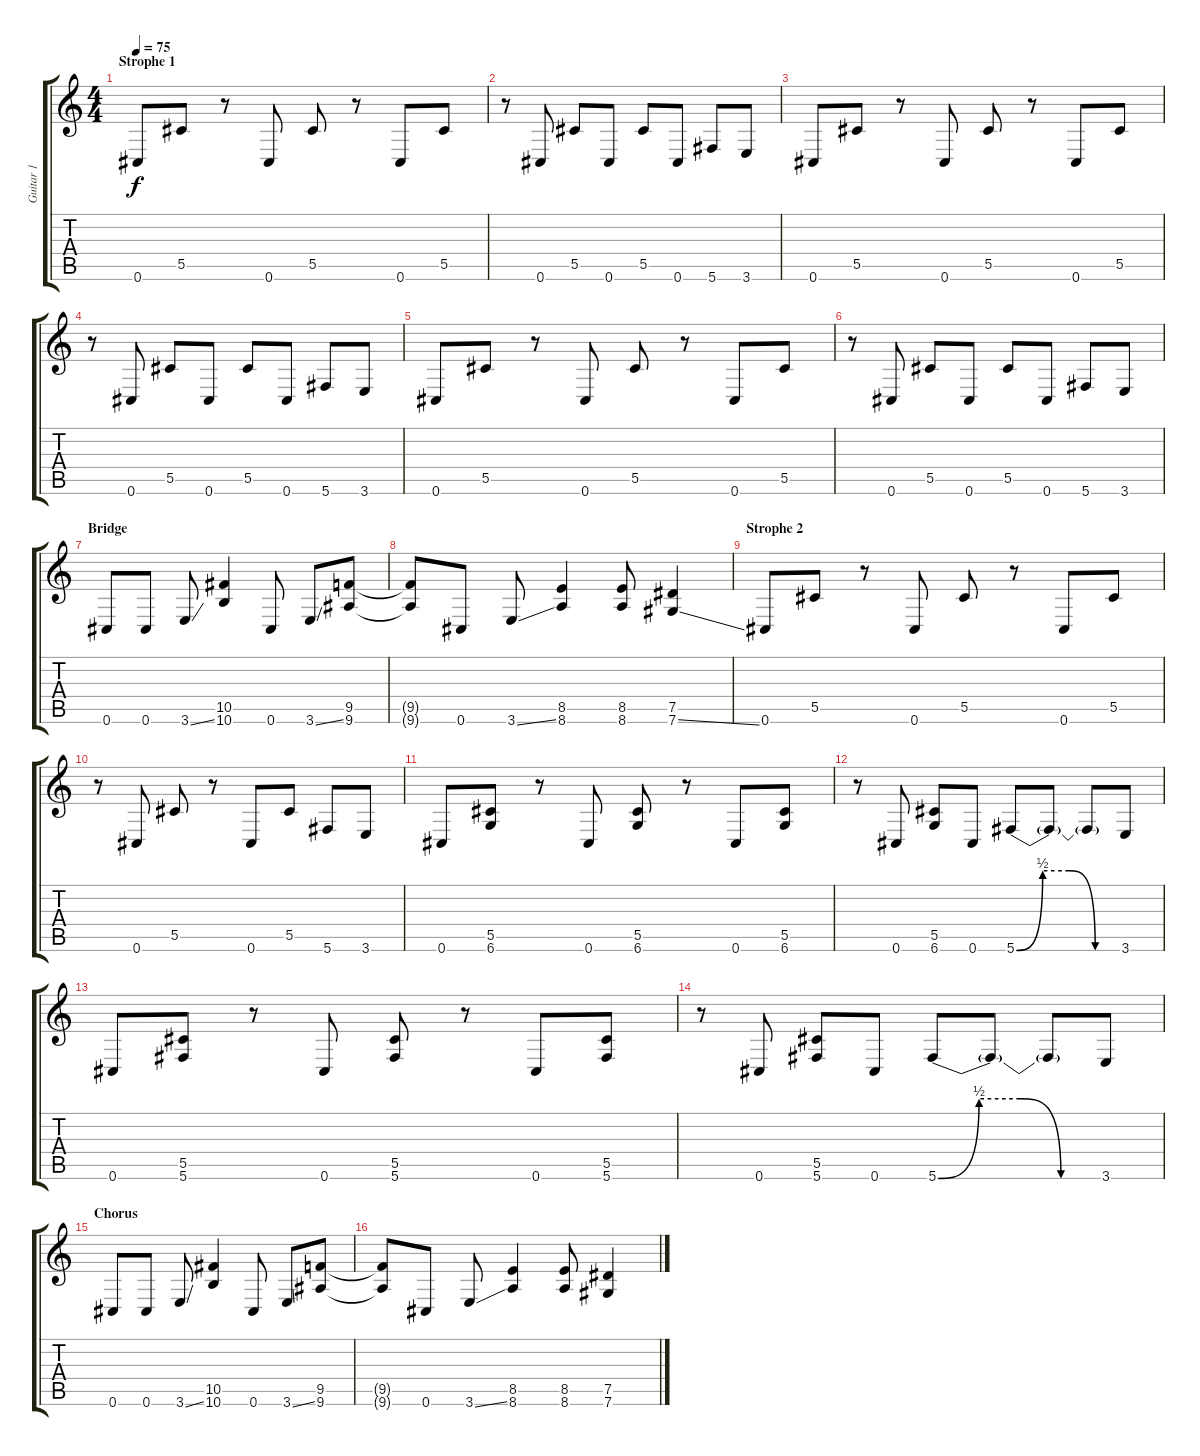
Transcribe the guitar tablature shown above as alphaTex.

\track ("Guitar 1" "Guitar 1") {instrument overdrivenguitar}
\staff {score tabs}
\tuning (Eb4 Bb3 Gb3 Db3 Ab2 Db2) {hide}
\ts (4 4)
\section ("" "Strophe 1")
\tempo 75
\clef g2
\ks c
0.6.8{dy f} 5.5.8 r.8 0.6.8 5.5.8 r.8 0.6.8 5.5.8 |
r.8 0.6.8 5.5.8 0.6.8 5.5.8 0.6.8 5.6.8 3.6.8 |
0.6.8 5.5.8 r.8 0.6.8 5.5.8 r.8 0.6.8 5.5.8 |
r.8 0.6.8 5.5.8 0.6.8 5.5.8 0.6.8 5.6.8 3.6.8 |
0.6.8 5.5.8 r.8 0.6.8 5.5.8 r.8 0.6.8 5.5.8 |
r.8 0.6.8 5.5.8 0.6.8 5.5.8 0.6.8 5.6.8 3.6.8 |
\section ("" "Bridge")
0.6.8 0.6.8 3.6{ss}.8 (10.5 10.6).4 0.6.8 3.6{ss}.8 (9.5 9.6).8 |
(9.5{t} 9.6{t}).8 0.6.8 3.6{ss}.8 (8.5 8.6).4 (8.5 8.6).8 (7.5 7.6{ss}).4 |
\section ("" "Strophe 2")
0.6.8 5.5.8 r.8 0.6.8 5.5.8 r.8 0.6.8 5.5.8 |
r.8 0.6.8 5.5.8 r.8 0.6.8 5.5.8 5.6.8 3.6.8 |
0.6.8 (5.5 6.6).8 r.8 0.6.8 (5.5 6.6).8 r.8 0.6.8 (5.5 6.6).8 |
r.8 0.6.8 (5.5 6.6).8 0.6.8 5.6{be (custom 0 0 15 2 30 2 45 0 60 0)}.8 5.6{t}.8 5.6{t}.8 3.6.8 |
0.6.8 (5.5 5.6).8 r.8 0.6.8 (5.5 5.6).8 r.8 0.6.8 (5.5 5.6).8 |
r.8 0.6.8 (5.5 5.6).8 0.6.8 5.6{be (custom 0 0 15 2 30 2 45 0 60 0)}.8 5.6{t}.8 5.6{t}.8 3.6.8 |
\section ("" "Chorus")
0.6.8 0.6.8 3.6{ss}.8 (10.5 10.6).4 0.6.8 3.6{ss}.8 (9.5 9.6).8 |
(9.5{t} 9.6{t}).8 0.6.8 3.6{ss}.8 (8.5 8.6).4 (8.5 8.6).8 (7.5 7.6{ss}).4
